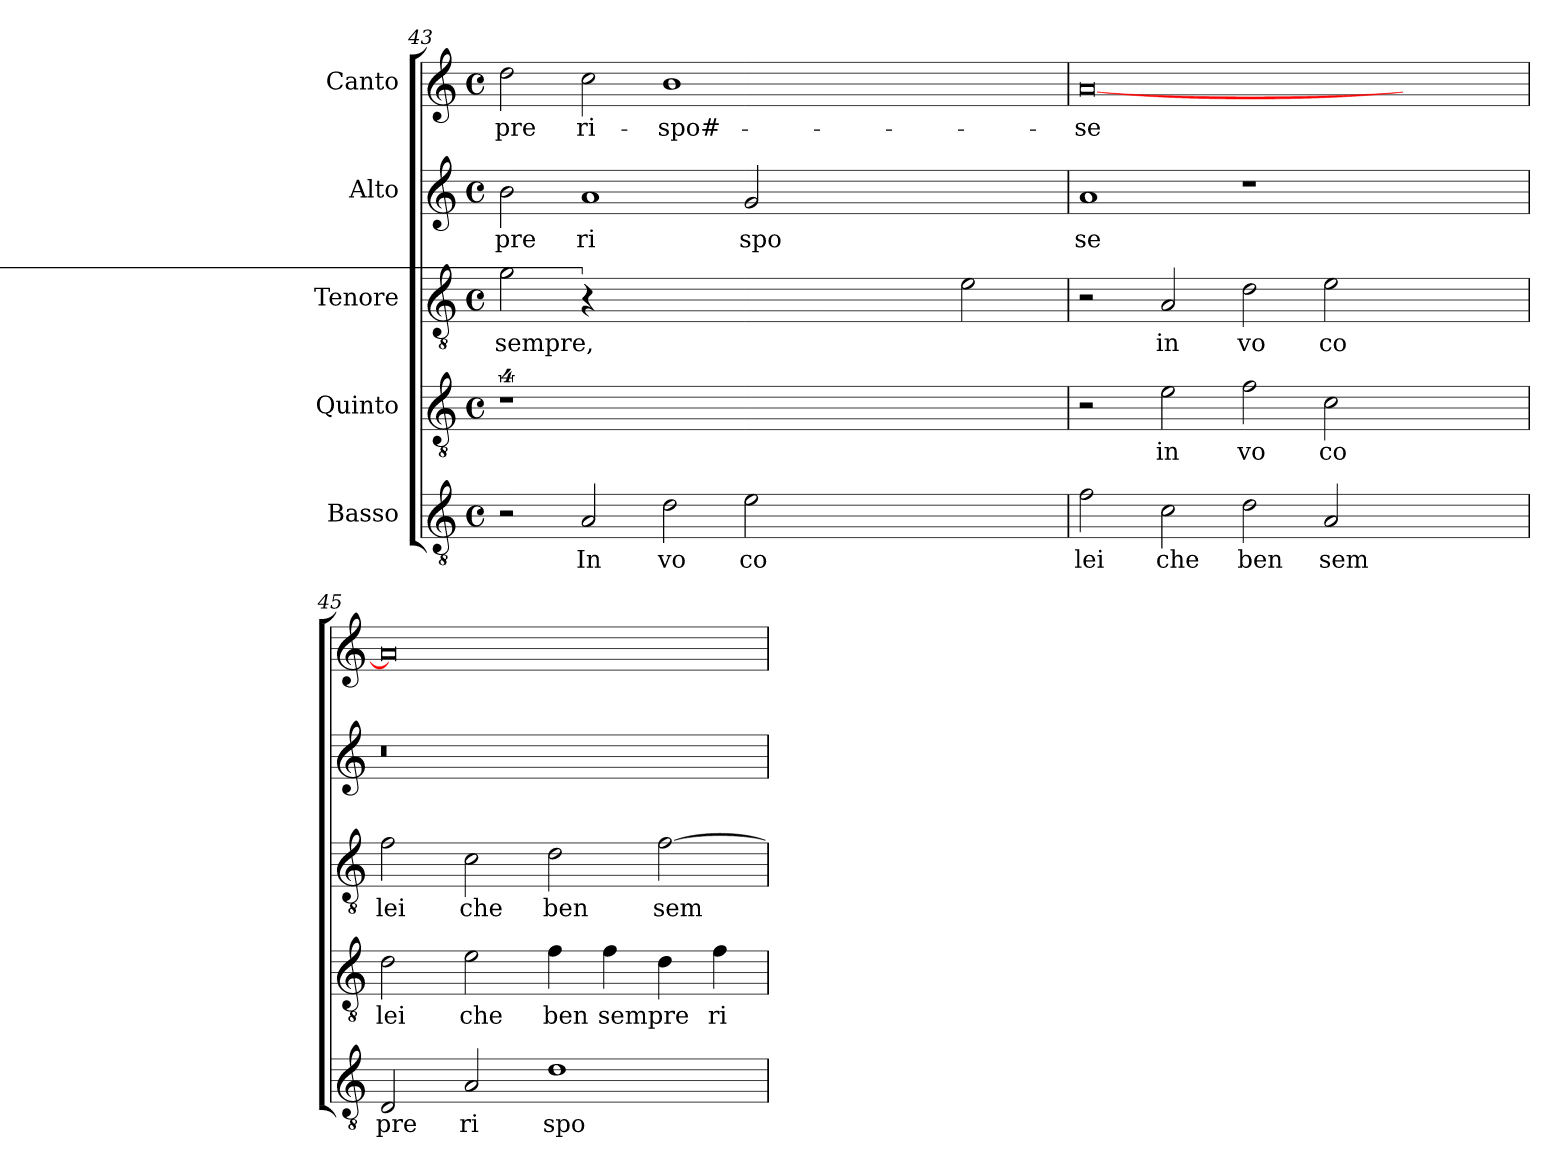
**kern	**text	**kern	**text	**kern	**text	**kern	**text	**kern	**text
*part5	*part5	*part4	*part4	*part3	*part3	*part2	*part2	*part1	*part1
*staff5	*staff5	*staff4	*staff4	*staff3	*staff3	*staff2	*staff2	*staff1	*staff1
*I"Basso	*	*I"Quinto	*	*I"Tenore	*	*I"Alto	*	*I"Canto	*
*clefGv2	*	*clefGv2	*	*clefGv2	*	*clefG2	*	*clefG2	*
*k[]	*	*	*	*	*	*	*	*	*
*C:	*	*	*	*	*	*	*	*	*
*M4/4	*	*M4/4	*	*M4/4	*	*M4/4	*	*M4/4	*
*met(c)	*	*met(c)	*	*met(c)	*	*met(c)	*	*met(c)	*
=43	=43	=43	=43	=43	=43	=43	=43	=43	=43
!	!	!	!	!	!LO:LY:b:cj	!	!LO:LY:b:cj	!	!LO:LY:b:cj
2r	.	4%9r	.	2g\	sempre,	2b\	pre	2dd\	-pre
!	!LO:LY:b:cj	!	!	!LO:N:vis=1	!	!	!LO:LY:b:cj	!	!LO:LY:b:cj
2A/	In	.	.	4%9r	.	1a	ri	2cc\	ri-
!	!LO:LY:b:cj	!	!	!	!	!	!	!	!LO:LY:b:cj
2d\	vo	.	.	.	.	.	.	1b	-spo#-
!	!LO:LY:b:cj	!	!	!	!	!	!LO:LY:b:cj	!	!
2e\	co	.	.	.	.	2g/	spo	.	.
1ryy	.	.	.	.	.	1ryy	.	1ryy	.
.	.	1ryy	.	.	.	.	.	.	.
.	.	.	.	2e\	.	.	.	.	.
4ryy	.	.	.	.	.	4ryy	.	4ryy	.
=44	=44	=44	=44	=44	=44	=44	=44	=44	=44
!	!LO:LY:b:cj	!	!	!	!	!	!LO:LY:b:cj	!	!LO:LY:b:cj
2f\	lei	2r	.	2r	.	1a	se	[<0a	-se
!	!LO:LY:b:cj	!	!LO:LY:b:cj	!	!LO:LY:b:cj	!	!	!	!
2c\	che	2e\	in	2A/	in	.	.	.	.
!	!LO:LY:b:cj	!	!LO:LY:b:cj	!	!LO:LY:b:cj	!LO:N:vis=1	!	!	!
2d\	ben	2f\	vo	2d\	vo	0r	.	.	.
!	!LO:LY:b:cj	!	!LO:LY:b:cj	!	!LO:LY:b:cj	!	!	!	!
2A/	sem	2c\	co	2e\	co	.	.	.	.
1ryy	.	1ryy	.	1ryy	.	.	.	1ryy	.
=45	=45	=45	=45	=45	=45	=45	=45	=45	=45
!	!LO:LY:b:cj	!	!LO:LY:b:cj	!	!LO:LY:b:cj	!	!	!	!
2D/	pre	2d\	lei	2f\	lei	0r	.	0a]	.
!	!LO:LY:b:cj	!	!LO:LY:b:cj	!	!LO:LY:b:cj	!	!	!	!
2A/	ri	2e\	che	2c\	che	.	.	.	.
!	!LO:LY:b:cj	!	!LO:LY:b:cj	!	!LO:LY:b:cj	!	!	!	!
1d	spo	4f\	ben	2d\	ben	.	.	.	.
!	!	!	!LO:LY:b:cj	!	!	!	!	!	!
.	.	4f\	sempre	.	.	.	.	.	.
!	!	!	!	!	!LO:LY:b	!	!	!	!
.	.	4d\	.	[>2f\	sem	.	.	.	.
!	!	!	!LO:LY:b:cj	!	!	!	!	!	!
.	.	4f\	ri	.	.	.	.	.	.
=	=	=	=	=	=	=	=	=	=
*-	*-	*-	*-	*-	*-	*-	*-	*-	*-
